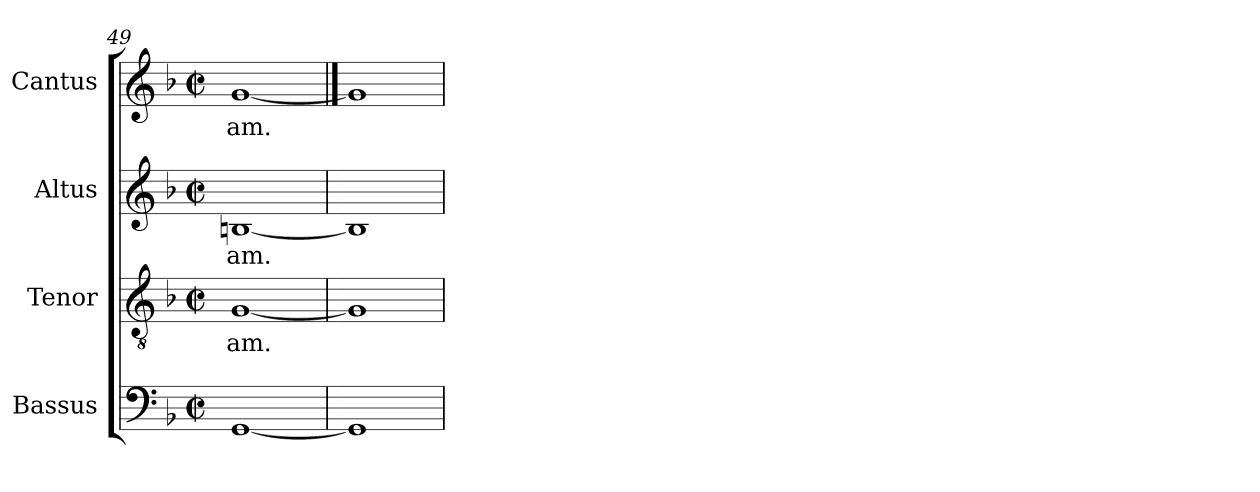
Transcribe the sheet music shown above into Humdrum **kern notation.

**kern	**kern	**text	**kern	**text	**kern	**text
*part4	*part3	*part3	*part2	*part2	*part1	*part1
*staff4	*staff3	*staff3	*staff2	*staff2	*staff1	*staff1
*I"Bassus	*I"Tenor	*	*I"Altus	*	*I"Cantus	*
*clefF4	*clefGv2	*	*clefG2	*	*clefG2	*
*k[b-]	*k[b-]	*	*k[b-]	*	*k[b-]	*
*F:	*F:	*	*F:	*	*F:	*
*M2/2	*M2/2	*	*M2/2	*	*M2/2	*
*met(c|)	*met(c|)	*	*met(c|)	*	*met(c|)	*
=49	=49	=49	=49	=49	=49	=49
!	!	!LO:LY:b:cj	!	!LO:LY:b:cj	!	!LO:LY:b:cj
[1GG	[1G	am.	[1Bn	am.	[1g	am.
=50	=50	==50	=50	==50	==50	==50
1GG]	1G]	.	1B]	.	1g]	.
=	=	=	=	=	=	=
*-	*-	*-	*-	*-	*-	*-
